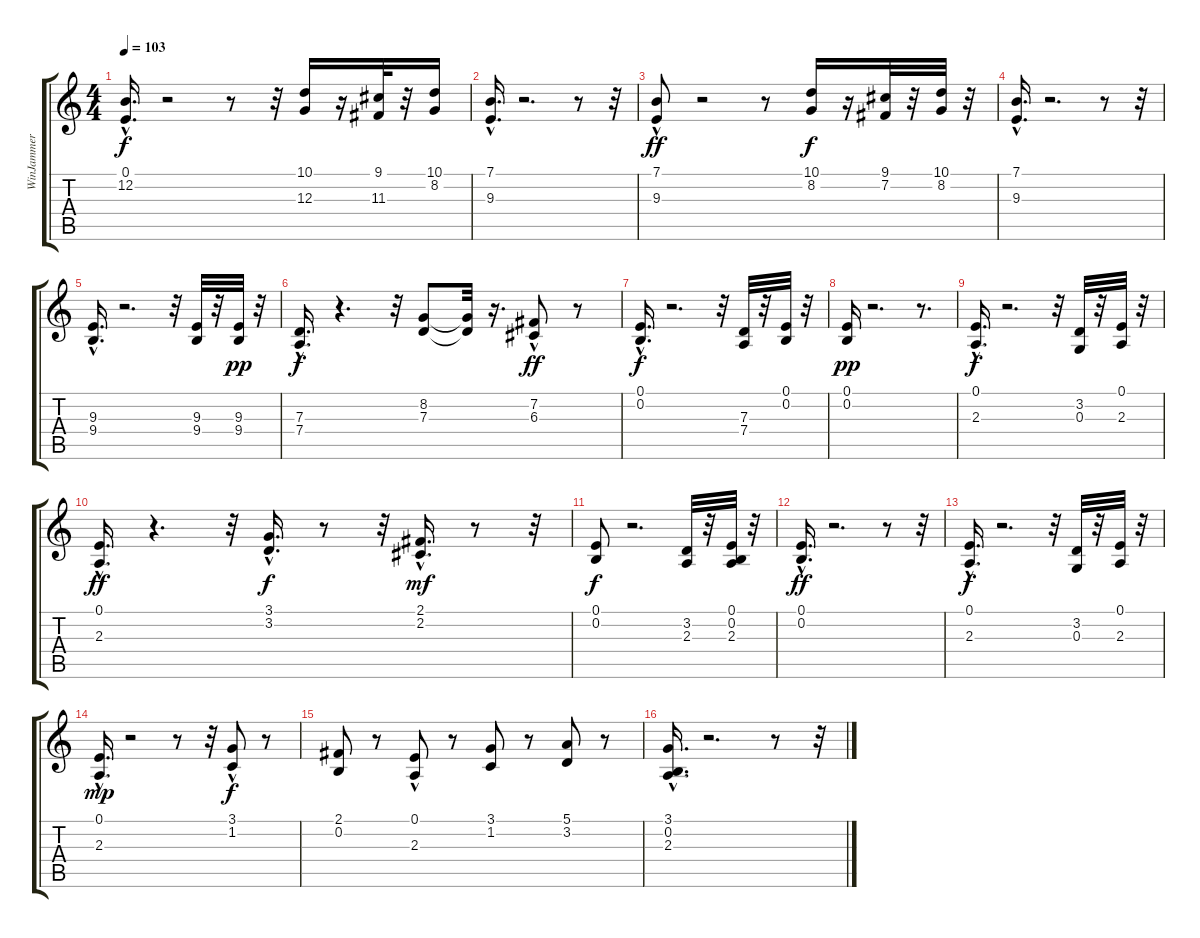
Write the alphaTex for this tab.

\track ("WinJammer Demo" "WinJammer ") {instrument electricpiano2}
\staff {score tabs}
\tuning (E4 B3 G3 D3 A2 E2) {hide}
\ts (4 4)
\tempo 103
\clef g2
\ks c
(0.1{hac} 12.2{hac}).16{d dy f} r.2 r.8 r.32 (10.1 12.3).16 r.16 (9.1 11.3).32 r.32 (10.1 8.2).16 |
(7.1{hac} 9.3{hac}).16{d} r.2{d} r.8 r.32 |
(7.1{hac} 9.3).8{dy ff} r.2 r.8 (10.1 8.2).16{dy f} r.16 (9.1 7.2).32 r.32 (10.1 8.2).32 r.32 |
(7.1{hac} 9.3{hac}).16{d} r.2{d} r.8 r.32 |
(9.3{hac} 9.4{hac}).16{d} r.2{d} r.32 (9.3 9.4).32 r.32 (9.3 9.4).32{dy pp} r.32 |
(7.3{hac} 7.4{hac}).16{d dy f} r.4{d} r.32 (8.2 7.3).8 (8.2{t} 7.3{t}).32 r.16{d} (7.2{hac} 6.3).8{dy ff} r.8 |
(0.1{hac} 0.2{hac}).16{d dy f} r.2{d} r.32 (7.3 7.4).32 r.32 (0.1 0.2).32 r.32 |
(0.1 0.2).16{dy pp} r.2{d} r.8{d} |
(0.1{hac} 2.3{hac}).16{d dy f} r.2{d} r.32 (3.2 0.3).32 r.32 (0.1 2.3).32 r.32 |
(0.1{hac} 2.3{hac}).16{d dy ff} r.4{d} r.32 (3.1{hac} 3.2{hac}).16{d dy f} r.8 r.32 (2.1{hac} 2.2).16{d dy mf} r.8 r.32 |
(0.1 0.2).8{dy f} r.2{d} (3.2 2.3).32 r.32 (0.1 0.2 2.3).32 r.32 |
(0.1{hac} 0.2{hac}).16{d dy ff} r.2{d} r.8 r.32 |
(0.1{hac} 2.3{hac}).16{d dy f} r.2{d} r.32 (3.2 0.3).32 r.32 (0.1 2.3).32 r.32 |
(0.1{hac} 2.3{hac}).16{d dy mp} r.2 r.8 r.32 (3.1 1.2{hac}).8{dy f} r.8 |
(2.1 0.2).8 r.8 (0.1 2.3{hac}).8 r.8 (3.1 1.2).8 r.8 (5.1 3.2).8 r.8 |
(3.1{hac} 0.2{hac} 2.3{hac}).16{d} r.2{d} r.8 r.32
